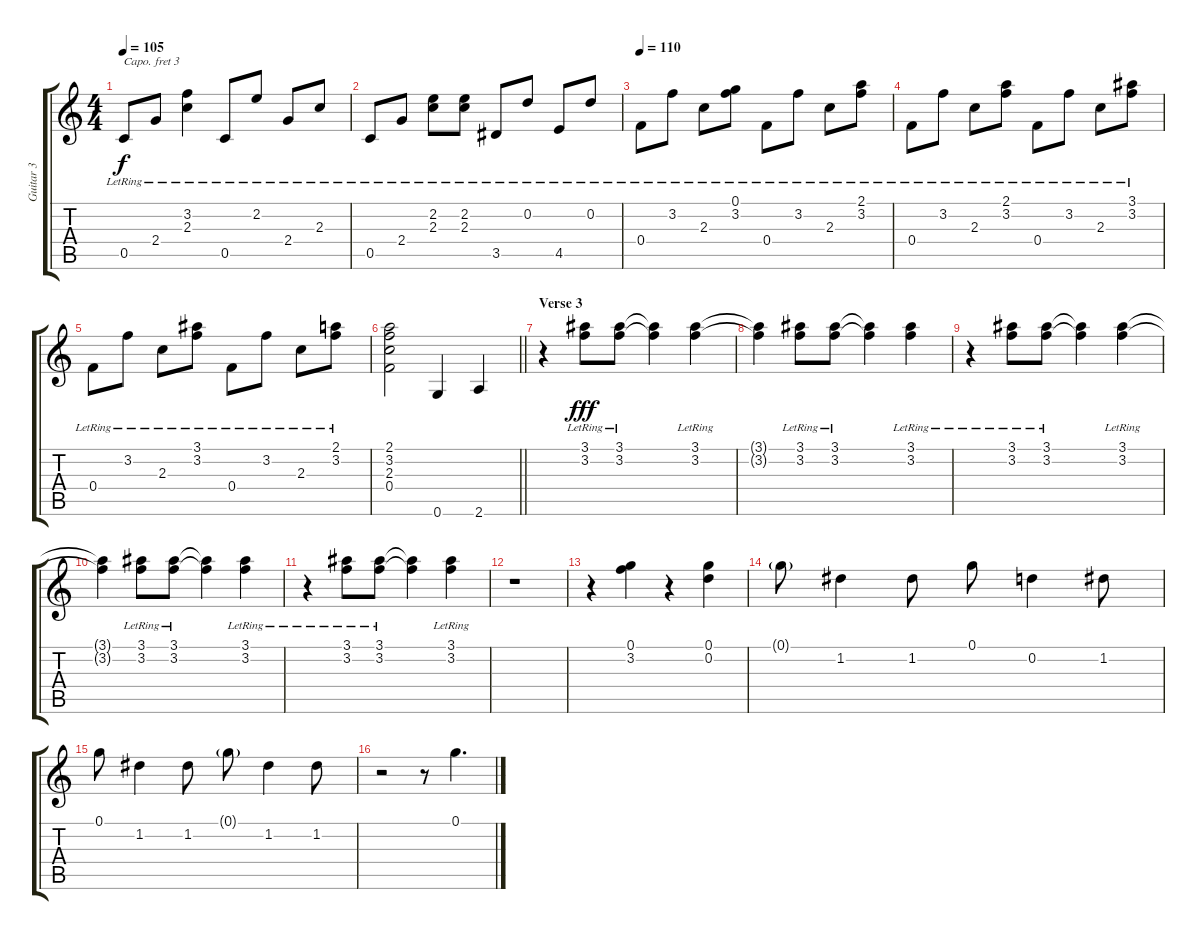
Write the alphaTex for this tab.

\track ("Guitar 3" "Guitar 3") {instrument acousticguitarnylon}
\staff {score tabs}
\capo 3
\tuning (E4 B3 G3 D3 A2 E2) {hide}
\ts (4 4)
\tempo 105
\clef g2
\ks c
0.5{lr}.8{dy f} 2.4{lr}.8 (3.2{lr} 2.3{lr}).4 0.5{lr}.8 2.2{lr}.8 2.4{lr}.8 2.3{lr}.8 |
0.5{lr}.8 2.4{lr}.8 (2.2{lr} 2.3{lr}).8 (2.2{lr} 2.3{lr}).8 3.5{lr}.8 0.2{lr}.8 4.5{lr}.8 0.2{lr}.8 |
\tempo 110
0.4{lr}.8 3.2{lr}.8 2.3{lr}.8 (0.1{lr} 3.2{lr}).8 0.4{lr}.8 3.2{lr}.8 2.3{lr}.8 (2.1{lr} 3.2{lr}).8 |
0.4{lr}.8 3.2{lr}.8 2.3{lr}.8 (2.1{lr} 3.2{lr}).8 0.4{lr}.8 3.2{lr}.8 2.3{lr}.8 (3.1{lr} 3.2{lr}).8 |
0.4{lr}.8 3.2{lr}.8 2.3{lr}.8 (3.1{lr} 3.2{lr}).8 0.4{lr}.8 3.2{lr}.8 2.3{lr}.8 (2.1{lr} 3.2{lr}).8 |
\barLineRight lightlight
(2.1 3.2 2.3 0.4).2 0.6.4 2.6.4 |
\section ("" "Verse 3")
r.4 (3.1{lr} 3.2{lr}).8{dy fff} (3.1{lr} 3.2{lr}).8 (3.1{t} 3.2{t}).4 (3.1{lr} 3.2{lr}).4 |
(3.1{t} 3.2{t}).4 (3.1{lr} 3.2{lr}).8 (3.1{lr} 3.2{lr}).8 (3.1{t} 3.2{t}).4 (3.1{lr} 3.2{lr}).4 |
r.4 (3.1{lr} 3.2{lr}).8 (3.1{lr} 3.2{lr}).8 (3.1{t} 3.2{t}).4 (3.1{lr} 3.2{lr}).4 |
(3.1{t} 3.2{t}).4 (3.1{lr} 3.2{lr}).8 (3.1{lr} 3.2{lr}).8 (3.1{t} 3.2{t}).4 (3.1{lr} 3.2{lr}).4 |
r.4 (3.1{lr} 3.2{lr}).8 (3.1{lr} 3.2{lr}).8 (3.1{t} 3.2{t}).4 (3.1{lr} 3.2{lr}).4 |
r.1 |
r.4 (0.1 3.2).4 r.4 (0.1 0.2).4 |
0.1{g}.8 1.2.4 1.2.8 0.1.8 0.2.4 1.2.8 |
0.1.8 1.2.4 1.2.8 0.1{g}.8 1.2.4 1.2.8 |
r.2 r.8 0.1.4{d}
